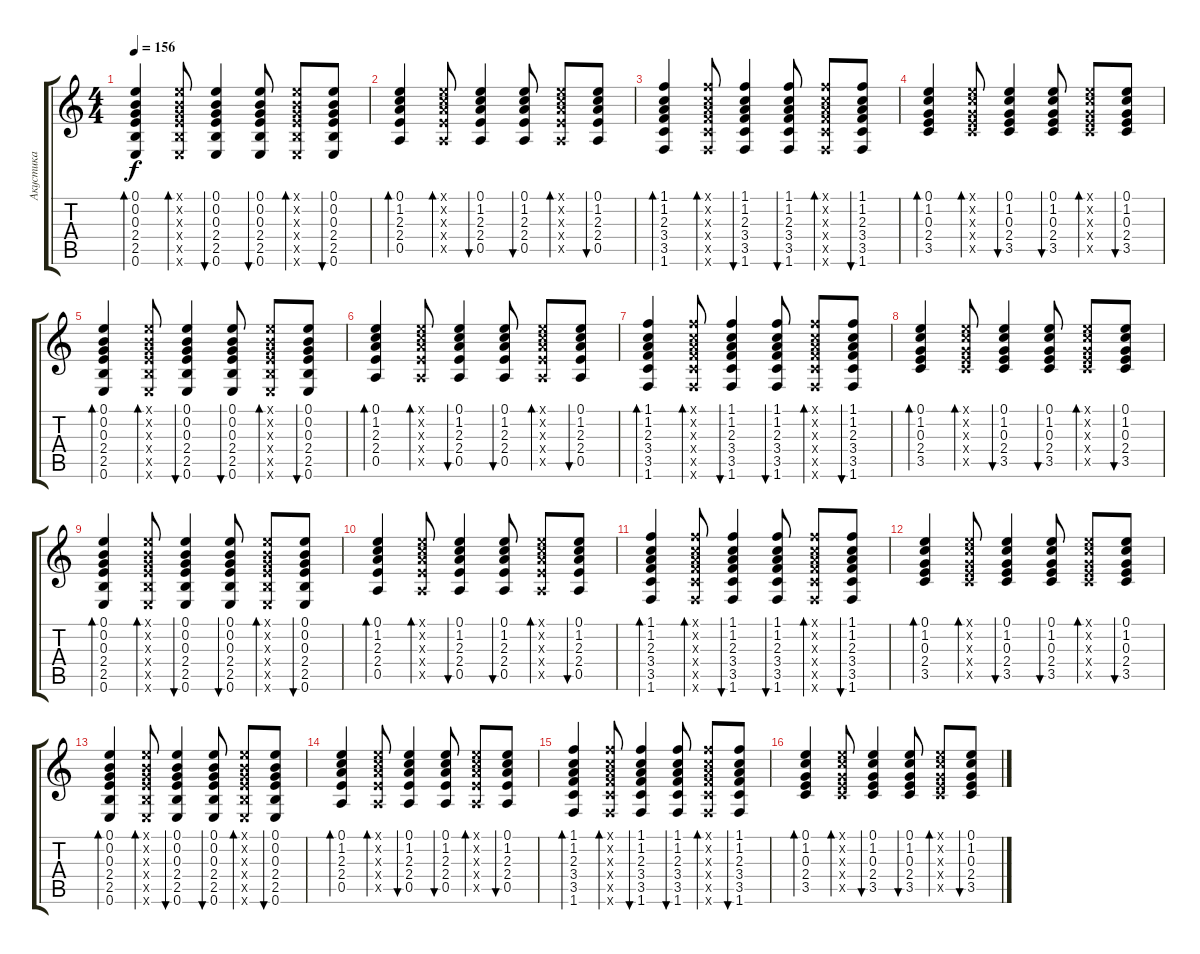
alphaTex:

\track ("Акустика" "Акустика") {instrument acousticguitarsteel}
\staff {score tabs}
\tuning (E4 B3 G3 D3 A2 E2) {hide}
\ts (4 4)
\tempo 156
\clef g2
\ks c
(0.1 0.2 0.3 2.4 2.5 0.6).4{bd 60 dy f} (0.1{x} 0.2{x} 0.3{x} 2.4{x} 2.5{x} 0.6{x}).8{bd 60} (0.1 0.2 0.3 2.4 2.5 0.6).4{bu 60} (0.1 0.2 0.3 2.4 2.5 0.6).8{bu 60} (0.1{x} 0.2{x} 0.3{x} 2.4{x} 2.5{x} 0.6{x}).8{bd 60} (0.1 0.2 0.3 2.4 2.5 0.6).8{bu 60} |
(0.1 1.2 2.3 2.4 0.5).4{bd 60} (0.1{x} 1.2{x} 2.3{x} 2.4{x} 0.5{x}).8{bd 60} (0.1 1.2 2.3 2.4 0.5).4{bu 60} (0.1 1.2 2.3 2.4 0.5).8{bu 60} (0.1{x} 1.2{x} 2.3{x} 2.4{x} 0.5{x}).8{bd 60} (0.1 1.2 2.3 2.4 0.5).8{bu 60} |
(1.1 1.2 2.3 3.4 3.5 1.6).4{bd 60} (1.1{x} 1.2{x} 2.3{x} 3.4{x} 3.5{x} 1.6{x}).8{bd 60} (1.1 1.2 2.3 3.4 3.5 1.6).4{bu 60} (1.1 1.2 2.3 3.4 3.5 1.6).8{bu 60} (1.1{x} 1.2{x} 2.3{x} 3.4{x} 3.5{x} 1.6{x}).8{bd 60} (1.1 1.2 2.3 3.4 3.5 1.6).8{bu 60} |
(0.1 1.2 0.3 2.4 3.5).4{bd 60} (0.1{x} 1.2{x} 0.3{x} 2.4{x} 3.5{x}).8{bd 60} (0.1 1.2 0.3 2.4 3.5).4{bu 60} (0.1 1.2 0.3 2.4 3.5).8{bu 60} (0.1{x} 1.2{x} 0.3{x} 2.4{x} 3.5{x}).8{bd 60} (0.1 1.2 0.3 2.4 3.5).8{bu 60} |
(0.1 0.2 0.3 2.4 2.5 0.6).4{bd 60} (0.1{x} 0.2{x} 0.3{x} 2.4{x} 2.5{x} 0.6{x}).8{bd 60} (0.1 0.2 0.3 2.4 2.5 0.6).4{bu 60} (0.1 0.2 0.3 2.4 2.5 0.6).8{bu 60} (0.1{x} 0.2{x} 0.3{x} 2.4{x} 2.5{x} 0.6{x}).8{bd 60} (0.1 0.2 0.3 2.4 2.5 0.6).8{bu 60} |
(0.1 1.2 2.3 2.4 0.5).4{bd 60} (0.1{x} 1.2{x} 2.3{x} 2.4{x} 0.5{x}).8{bd 60} (0.1 1.2 2.3 2.4 0.5).4{bu 60} (0.1 1.2 2.3 2.4 0.5).8{bu 60} (0.1{x} 1.2{x} 2.3{x} 2.4{x} 0.5{x}).8{bd 60} (0.1 1.2 2.3 2.4 0.5).8{bu 60} |
(1.1 1.2 2.3 3.4 3.5 1.6).4{bd 60} (1.1{x} 1.2{x} 2.3{x} 3.4{x} 3.5{x} 1.6{x}).8{bd 60} (1.1 1.2 2.3 3.4 3.5 1.6).4{bu 60} (1.1 1.2 2.3 3.4 3.5 1.6).8{bu 60} (1.1{x} 1.2{x} 2.3{x} 3.4{x} 3.5{x} 1.6{x}).8{bd 60} (1.1 1.2 2.3 3.4 3.5 1.6).8{bu 60} |
(0.1 1.2 0.3 2.4 3.5).4{bd 60} (0.1{x} 1.2{x} 0.3{x} 2.4{x} 3.5{x}).8{bd 60} (0.1 1.2 0.3 2.4 3.5).4{bu 60} (0.1 1.2 0.3 2.4 3.5).8{bu 60} (0.1{x} 1.2{x} 0.3{x} 2.4{x} 3.5{x}).8{bd 60} (0.1 1.2 0.3 2.4 3.5).8{bu 60} |
(0.1 0.2 0.3 2.4 2.5 0.6).4{bd 60} (0.1{x} 0.2{x} 0.3{x} 2.4{x} 2.5{x} 0.6{x}).8{bd 60} (0.1 0.2 0.3 2.4 2.5 0.6).4{bu 60} (0.1 0.2 0.3 2.4 2.5 0.6).8{bu 60} (0.1{x} 0.2{x} 0.3{x} 2.4{x} 2.5{x} 0.6{x}).8{bd 60} (0.1 0.2 0.3 2.4 2.5 0.6).8{bu 60} |
(0.1 1.2 2.3 2.4 0.5).4{bd 60} (0.1{x} 1.2{x} 2.3{x} 2.4{x} 0.5{x}).8{bd 60} (0.1 1.2 2.3 2.4 0.5).4{bu 60} (0.1 1.2 2.3 2.4 0.5).8{bu 60} (0.1{x} 1.2{x} 2.3{x} 2.4{x} 0.5{x}).8{bd 60} (0.1 1.2 2.3 2.4 0.5).8{bu 60} |
(1.1 1.2 2.3 3.4 3.5 1.6).4{bd 60} (1.1{x} 1.2{x} 2.3{x} 3.4{x} 3.5{x} 1.6{x}).8{bd 60} (1.1 1.2 2.3 3.4 3.5 1.6).4{bu 60} (1.1 1.2 2.3 3.4 3.5 1.6).8{bu 60} (1.1{x} 1.2{x} 2.3{x} 3.4{x} 3.5{x} 1.6{x}).8{bd 60} (1.1 1.2 2.3 3.4 3.5 1.6).8{bu 60} |
(0.1 1.2 0.3 2.4 3.5).4{bd 60 volume 5} (0.1{x} 1.2{x} 0.3{x} 2.4{x} 3.5{x}).8{bd 60} (0.1 1.2 0.3 2.4 3.5).4{bu 60} (0.1 1.2 0.3 2.4 3.5).8{bu 60} (0.1{x} 1.2{x} 0.3{x} 2.4{x} 3.5{x}).8{bd 60} (0.1 1.2 0.3 2.4 3.5).8{bu 60} |
(0.1 0.2 0.3 2.4 2.5 0.6).4{bd 60} (0.1{x} 0.2{x} 0.3{x} 2.4{x} 2.5{x} 0.6{x}).8{bd 60} (0.1 0.2 0.3 2.4 2.5 0.6).4{bu 60} (0.1 0.2 0.3 2.4 2.5 0.6).8{bu 60} (0.1{x} 0.2{x} 0.3{x} 2.4{x} 2.5{x} 0.6{x}).8{bd 60} (0.1 0.2 0.3 2.4 2.5 0.6).8{bu 60} |
(0.1 1.2 2.3 2.4 0.5).4{bd 60} (0.1{x} 1.2{x} 2.3{x} 2.4{x} 0.5{x}).8{bd 60} (0.1 1.2 2.3 2.4 0.5).4{bu 60} (0.1 1.2 2.3 2.4 0.5).8{bu 60} (0.1{x} 1.2{x} 2.3{x} 2.4{x} 0.5{x}).8{bd 60} (0.1 1.2 2.3 2.4 0.5).8{bu 60} |
(1.1 1.2 2.3 3.4 3.5 1.6).4{bd 60} (1.1{x} 1.2{x} 2.3{x} 3.4{x} 3.5{x} 1.6{x}).8{bd 60} (1.1 1.2 2.3 3.4 3.5 1.6).4{bu 60} (1.1 1.2 2.3 3.4 3.5 1.6).8{bu 60} (1.1{x} 1.2{x} 2.3{x} 3.4{x} 3.5{x} 1.6{x}).8{bd 60} (1.1 1.2 2.3 3.4 3.5 1.6).8{bu 60} |
(0.1 1.2 0.3 2.4 3.5).4{bd 60 volume 3} (0.1{x} 1.2{x} 0.3{x} 2.4{x} 3.5{x}).8{bd 60} (0.1 1.2 0.3 2.4 3.5).4{bu 60} (0.1 1.2 0.3 2.4 3.5).8{bu 60} (0.1{x} 1.2{x} 0.3{x} 2.4{x} 3.5{x}).8{bd 60} (0.1 1.2 0.3 2.4 3.5).8{bu 60}
